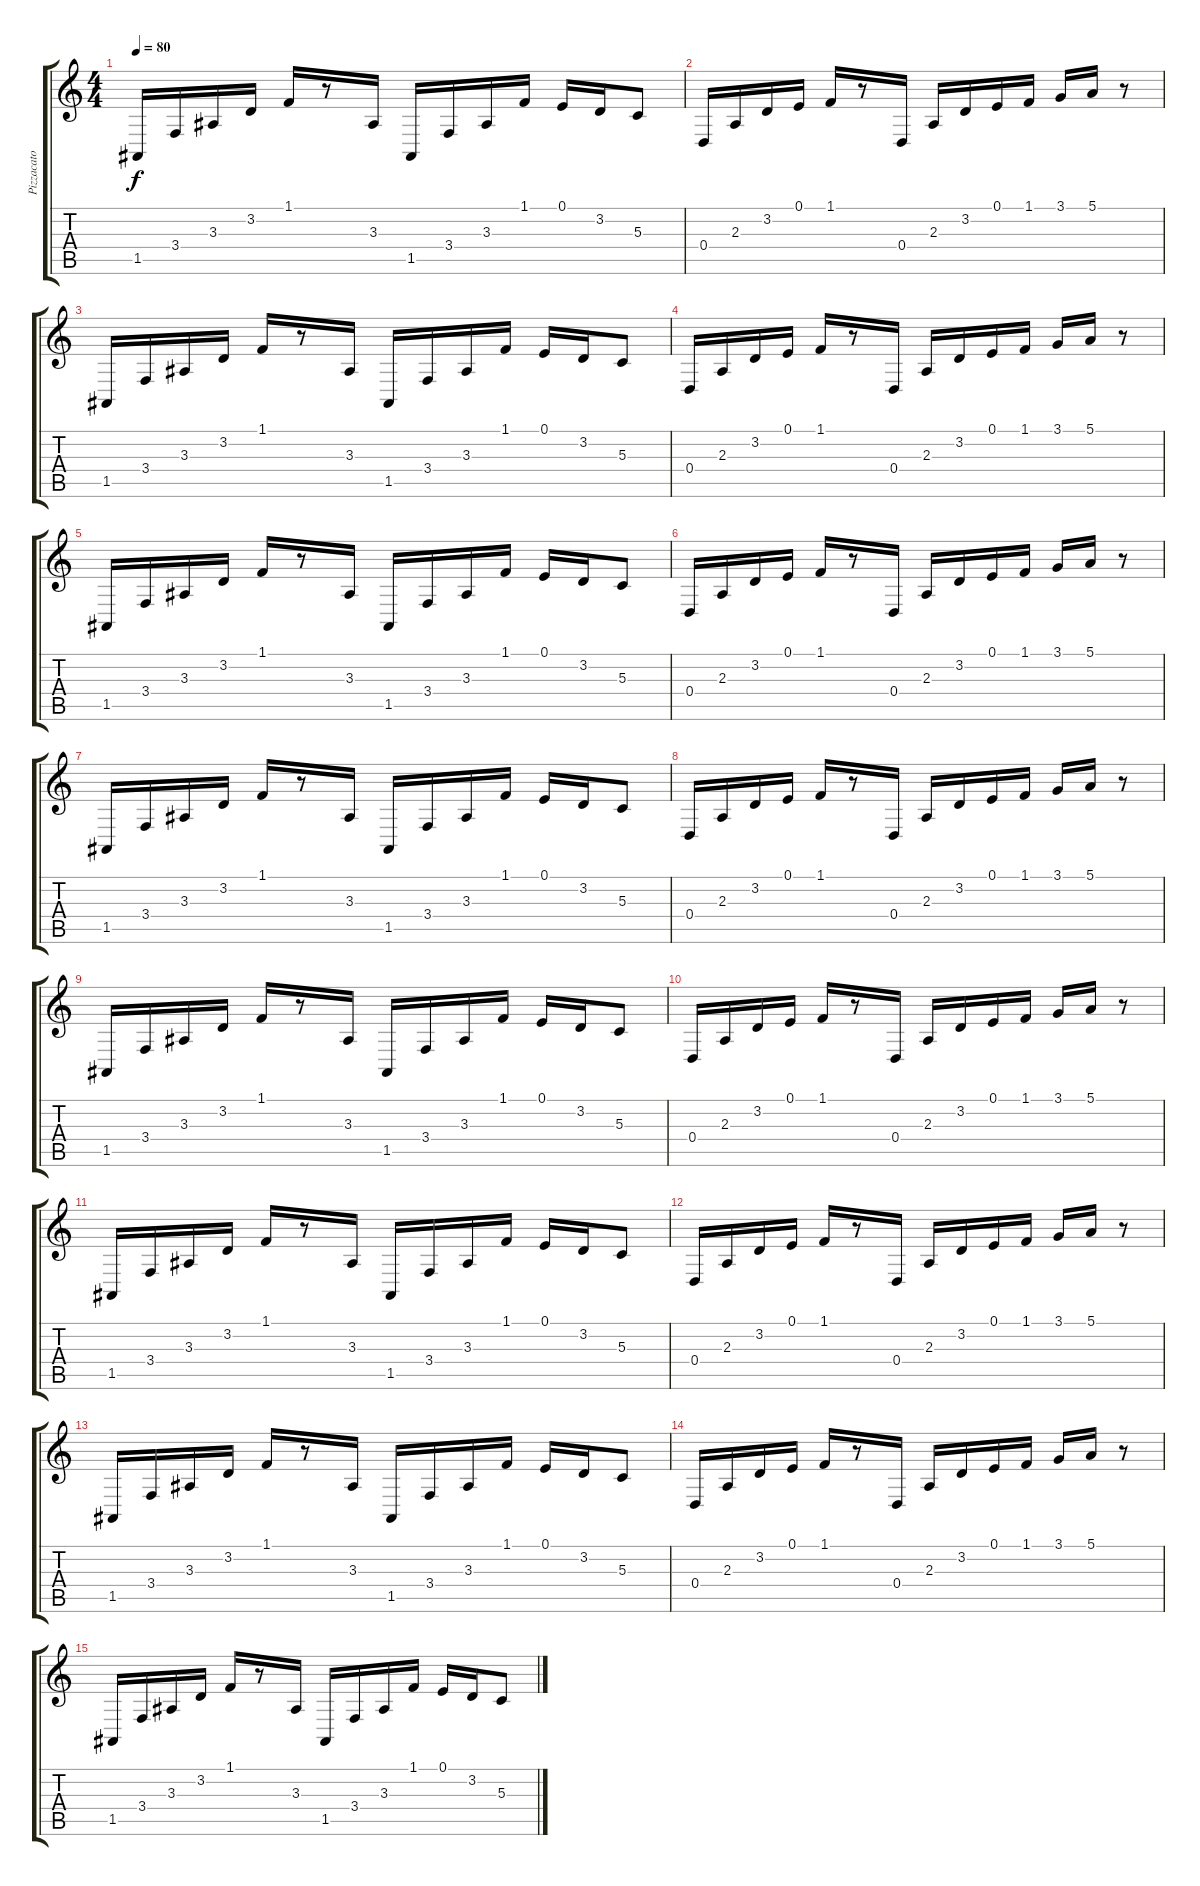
\track ("Pizzacato" "Pizzacato") {instrument pizzicatostrings}
\staff {score tabs}
\tuning (E4 B3 G3 D3 A2 E2) {hide}
\ts (4 4)
\tempo 80
\clef g2
\ks c
1.5.16{dy f} 3.4.16 3.3.16 3.2.16 1.1.16 r.8 3.3.16 1.5.16 3.4.16 3.3.16 1.1.16 0.1.16 3.2.16 5.3.8 |
0.4.16 2.3.16 3.2.16 0.1.16 1.1.16 r.8 0.4.16 2.3.16 3.2.16 0.1.16 1.1.16 3.1.16 5.1.16 r.8 |
1.5.16 3.4.16 3.3.16 3.2.16 1.1.16 r.8 3.3.16 1.5.16 3.4.16 3.3.16 1.1.16 0.1.16 3.2.16 5.3.8 |
0.4.16 2.3.16 3.2.16 0.1.16 1.1.16 r.8 0.4.16 2.3.16 3.2.16 0.1.16 1.1.16 3.1.16 5.1.16 r.8 |
1.5.16 3.4.16 3.3.16 3.2.16 1.1.16 r.8 3.3.16 1.5.16 3.4.16 3.3.16 1.1.16 0.1.16 3.2.16 5.3.8 |
0.4.16 2.3.16 3.2.16 0.1.16 1.1.16 r.8 0.4.16 2.3.16 3.2.16 0.1.16 1.1.16 3.1.16 5.1.16 r.8 |
1.5.16 3.4.16 3.3.16 3.2.16 1.1.16 r.8 3.3.16 1.5.16 3.4.16 3.3.16 1.1.16 0.1.16 3.2.16 5.3.8 |
0.4.16 2.3.16 3.2.16 0.1.16 1.1.16 r.8 0.4.16 2.3.16 3.2.16 0.1.16 1.1.16 3.1.16 5.1.16 r.8 |
1.5.16 3.4.16 3.3.16 3.2.16 1.1.16 r.8 3.3.16 1.5.16 3.4.16 3.3.16 1.1.16 0.1.16 3.2.16 5.3.8 |
0.4.16 2.3.16 3.2.16 0.1.16 1.1.16 r.8 0.4.16 2.3.16 3.2.16 0.1.16 1.1.16 3.1.16 5.1.16 r.8 |
1.5.16 3.4.16 3.3.16 3.2.16 1.1.16 r.8 3.3.16 1.5.16 3.4.16 3.3.16 1.1.16 0.1.16 3.2.16 5.3.8 |
0.4.16{volume 0} 2.3.16 3.2.16 0.1.16 1.1.16 r.8 0.4.16 2.3.16 3.2.16 0.1.16 1.1.16 3.1.16 5.1.16 r.8 |
1.5.16 3.4.16 3.3.16 3.2.16 1.1.16 r.8 3.3.16 1.5.16 3.4.16 3.3.16 1.1.16 0.1.16 3.2.16 5.3.8 |
0.4.16 2.3.16 3.2.16 0.1.16 1.1.16 r.8 0.4.16 2.3.16 3.2.16 0.1.16 1.1.16 3.1.16 5.1.16 r.8 |
1.5.16 3.4.16 3.3.16 3.2.16 1.1.16 r.8 3.3.16 1.5.16 3.4.16 3.3.16 1.1.16 0.1.16 3.2.16 5.3.8
